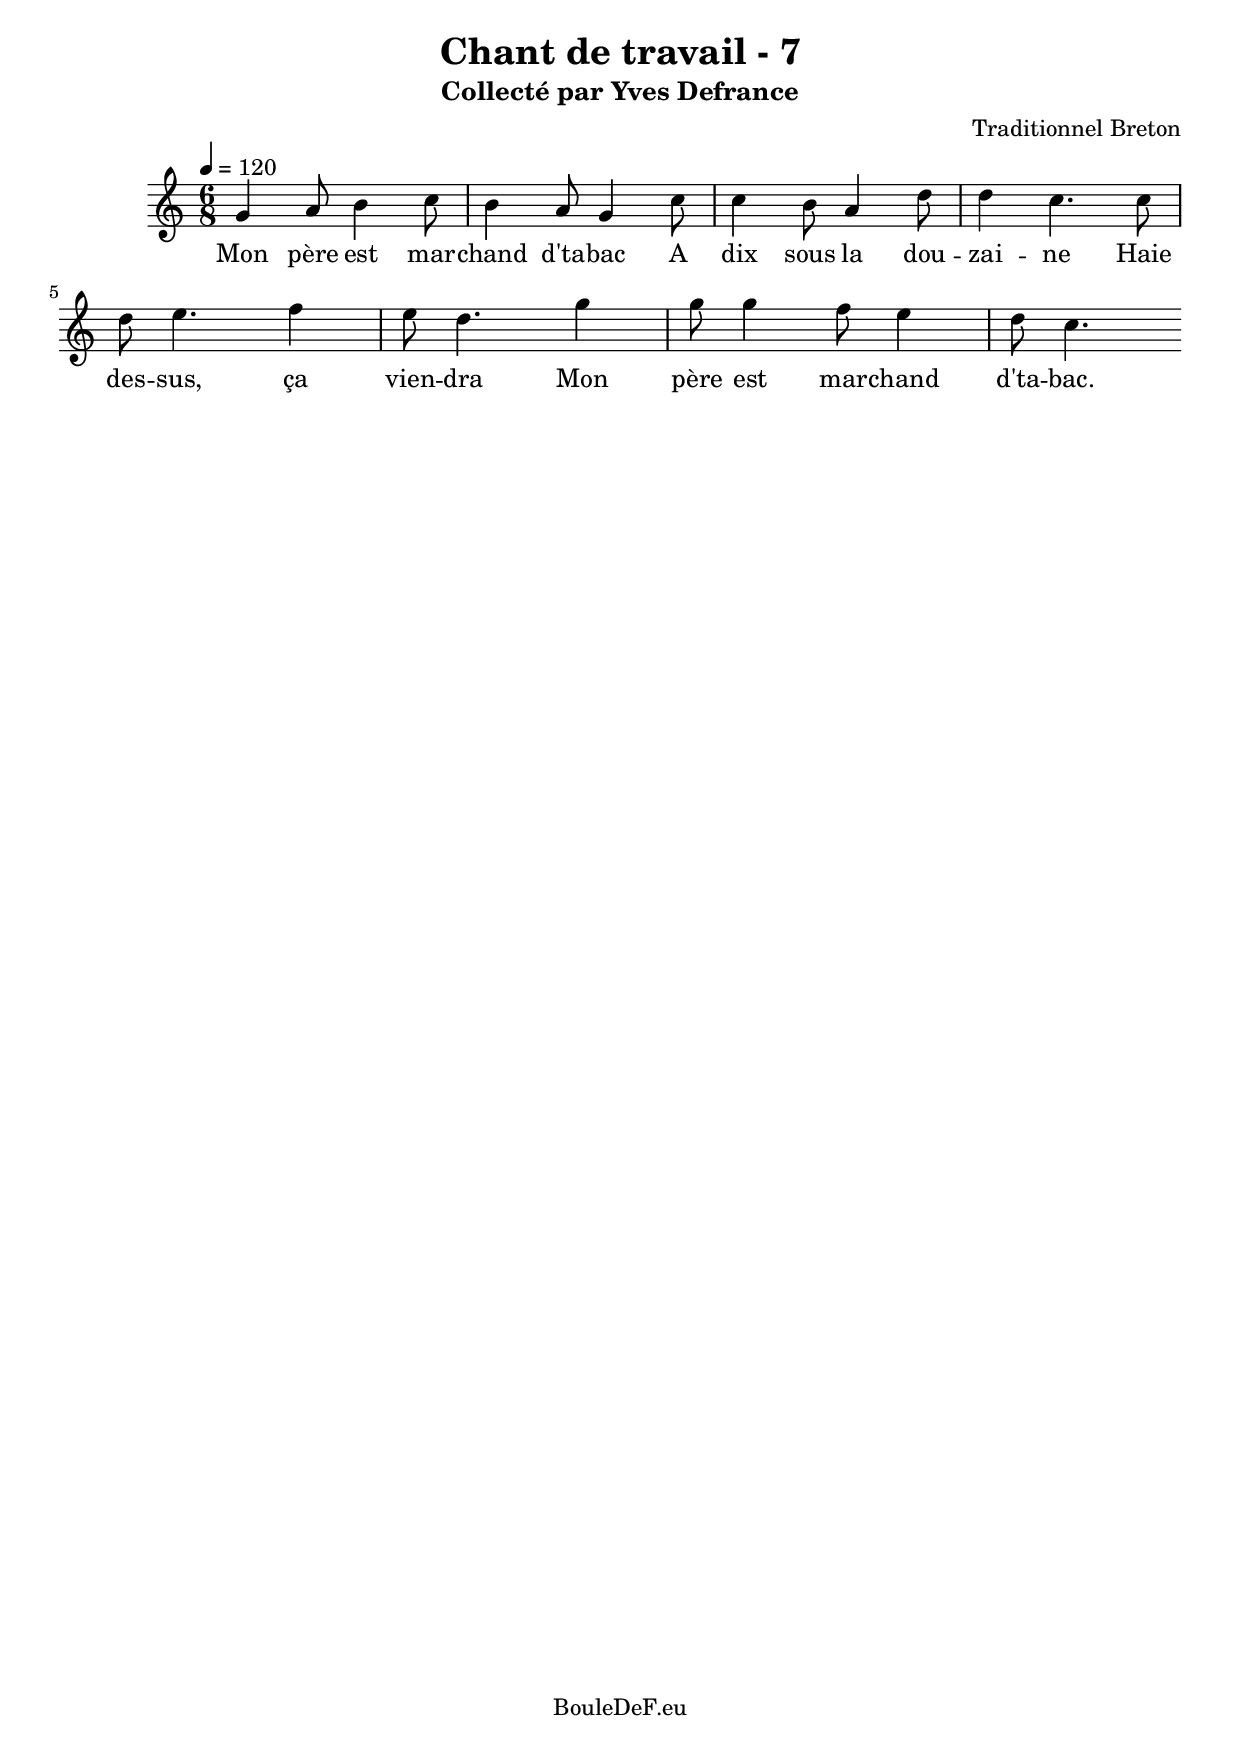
\version "2.16.0"
\include "italiano.ly"

\header {
	title = "Chant de travail - 7"
	subtitle = "Collecté par Yves Defrance"
	composer = "Traditionnel Breton"
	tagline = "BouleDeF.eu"
}

\score {
	\new Staff \relative sib {
		\clef "treble"
		\time 6/8
		\tempo 4 = 120

		| sol'4 la8 si4 do8
		| si4 la8 sol4 do8
		| do4 si8 la4 re8
		| re4 do4. do8
		| re mi4. fa4
		| mi8 re4. sol4
		| sol8 sol4 fa8 mi4
		| re8 do4.
	}
	\addlyrics {
		| Mon père est mar -- chand d'ta -- bac
		A dix sous la dou -- zai -- ne
		Haie des -- sus, ça vien -- dra
		Mon père est mar -- chand d'ta -- bac.
	}
	\layout {}
	\midi {}
}

